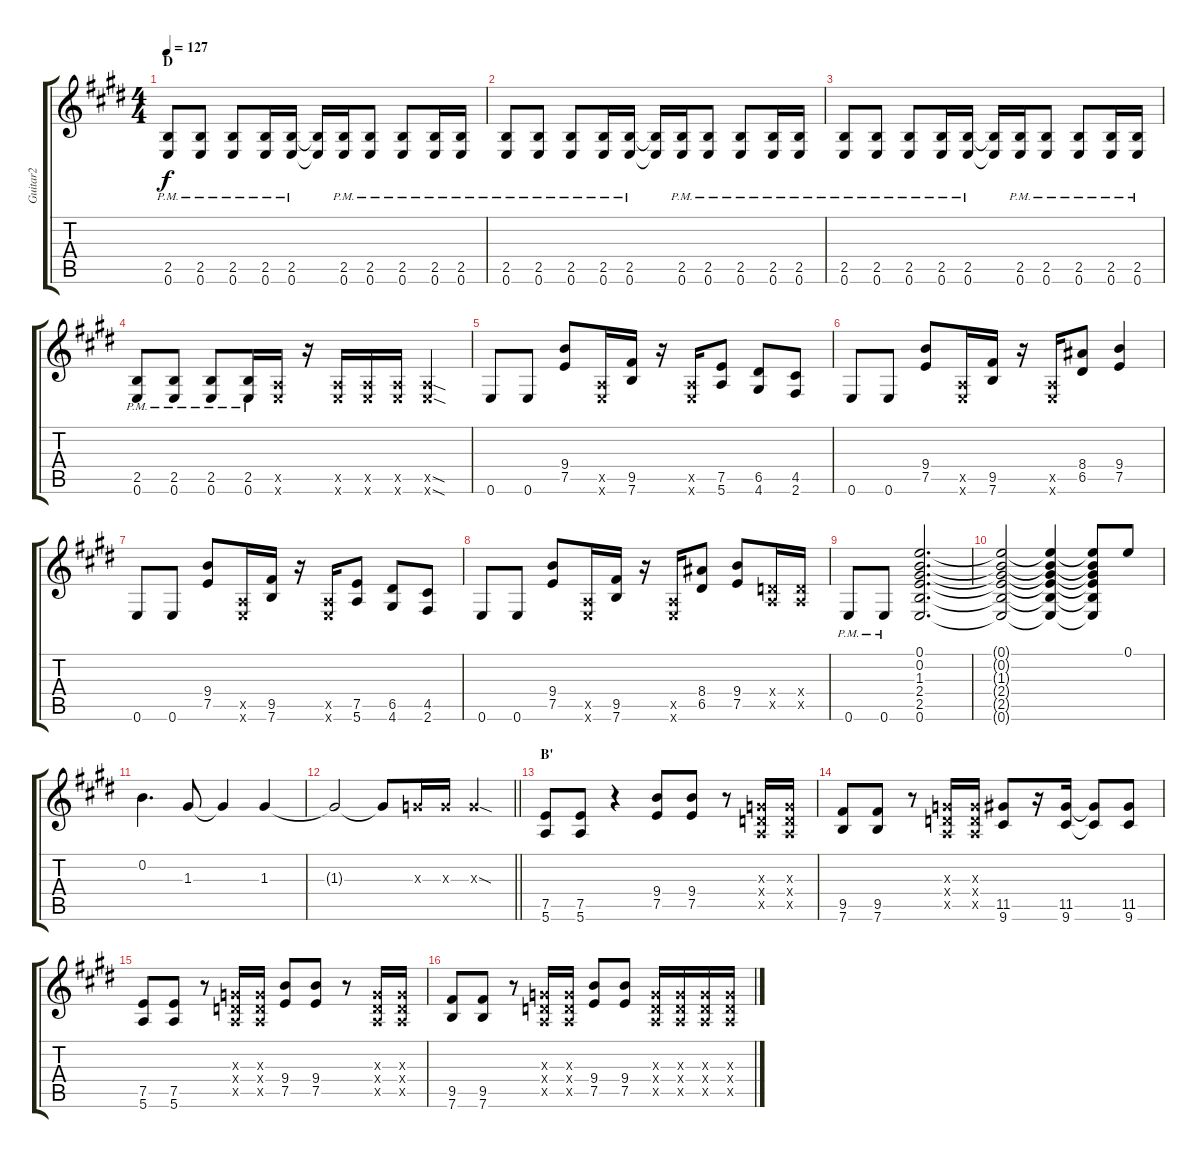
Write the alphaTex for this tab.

\track ("Guitar2" "Guitar2") {instrument overdrivenguitar}
\staff {score tabs}
\tuning (E4 B3 G3 D3 A2 E2) {hide}
\ts (4 4)
\section ("" "D")
\tempo 127
\clef g2
\ks e
(2.5{pm} 0.6{pm}).8{dy f} (2.5{pm} 0.6{pm}).8 (2.5{pm} 0.6{pm}).8 (2.5{pm} 0.6{pm}).16 (2.5{pm} 0.6{pm}).16 (2.5{t} 0.6{t}).16 (2.5{pm} 0.6{pm}).16 (2.5{pm} 0.6{pm}).8 (2.5{pm} 0.6{pm}).8 (2.5{pm} 0.6{pm}).16 (2.5{pm} 0.6{pm}).16 |
(2.5{pm} 0.6{pm}).8 (2.5{pm} 0.6{pm}).8 (2.5{pm} 0.6{pm}).8 (2.5{pm} 0.6{pm}).16 (2.5{pm} 0.6{pm}).16 (2.5{t} 0.6{t}).16 (2.5{pm} 0.6{pm}).16 (2.5{pm} 0.6{pm}).8 (2.5{pm} 0.6{pm}).8 (2.5{pm} 0.6{pm}).16 (2.5{pm} 0.6{pm}).16 |
(2.5{pm} 0.6{pm}).8 (2.5{pm} 0.6{pm}).8 (2.5{pm} 0.6{pm}).8 (2.5{pm} 0.6{pm}).16 (2.5{pm} 0.6{pm}).16 (2.5{t} 0.6{t}).16 (2.5{pm} 0.6{pm}).16 (2.5{pm} 0.6{pm}).8 (2.5{pm} 0.6{pm}).8 (2.5{pm} 0.6{pm}).16 (2.5{pm} 0.6{pm}).16 |
(2.5{pm} 0.6{pm}).8 (2.5{pm} 0.6{pm}).8 (2.5{pm} 0.6{pm}).8 (2.5{pm} 0.6{pm}).16 (0.5{x} 0.6{x}).16 r.16 (0.5{x} 0.6{x}).16 (0.5{x} 0.6{x}).16 (0.5{x} 0.6{x}).16 (0.5{sod x} 0.6{sod x}).4 |
0.6.8 0.6.8 (9.4 7.5).8 (0.5{x} 0.6{x}).16 (9.5 7.6).16 r.16 (0.5{x} 0.6{x}).16 (7.5 5.6).8 (6.5 4.6).8 (4.5 2.6).8 |
0.6.8 0.6.8 (9.4 7.5).8 (0.5{x} 0.6{x}).16 (9.5 7.6).16 r.16 (0.5{x} 0.6{x}).16 (8.4 6.5).8 (9.4 7.5).4 |
0.6.8 0.6.8 (9.4 7.5).8 (0.5{x} 0.6{x}).16 (9.5 7.6).16 r.16 (0.5{x} 0.6{x}).16 (7.5 5.6).8 (6.5 4.6).8 (4.5 2.6).8 |
0.6.8 0.6.8 (9.4 7.5).8 (0.5{x} 0.6{x}).16 (9.5 7.6).16 r.16 (0.5{x} 0.6{x}).16 (8.4 6.5).8 (9.4 7.5).8 (0.4{x} 0.5{x}).16 (0.4{x} 0.5{x}).16 |
0.6{pm}.8 0.6{pm}.8 (0.1 0.2 1.3 2.4 2.5 0.6).2{d} |
(0.1{t} 0.2{t} 1.3{t} 2.4{t} 2.5{t} 0.6{t}).2 (0.1{t} 0.2{t} 1.3{t} 2.4{t} 2.5{t} 0.6{t}).4 (0.1{t} 0.2{t} 1.3{t} 2.4{t} 2.5{t} 0.6{t}).8 0.1.8 |
0.2.4{d} 1.3.8 1.3{t}.4 1.3.4 |
\barLineRight lightlight
1.3{t}.2 1.3{t}.8 0.3{x}.16 0.3{x}.16 0.3{sod x}.4 |
\section ("" "B'")
(7.5 5.6).8 (7.5 5.6).8 r.4 (9.4 7.5).8 (9.4 7.5).8 r.8 (0.3{x} 0.4{x} 0.5{x}).16 (0.3{x} 0.4{x} 0.5{x}).16 |
(9.5 7.6).8 (9.5 7.6).8 r.8 (0.3{x} 0.4{x} 0.5{x}).16 (0.3{x} 0.4{x} 0.5{x}).16 (11.5 9.6).8 r.16 (11.5 9.6).16 (11.5{t} 9.6{t}).8 (11.5 9.6).8 |
(7.5 5.6).8 (7.5 5.6).8 r.8 (0.3{x} 0.4{x} 0.5{x}).16 (0.3{x} 0.4{x} 0.5{x}).16 (9.4 7.5).8 (9.4 7.5).8 r.8 (0.3{x} 0.4{x} 0.5{x}).16 (0.3{x} 0.4{x} 0.5{x}).16 |
(9.5 7.6).8 (9.5 7.6).8 r.8 (0.3{x} 0.4{x} 0.5{x}).16 (0.3{x} 0.4{x} 0.5{x}).16 (9.4 7.5).8 (9.4 7.5).8 (0.3{x} 0.4{x} 0.5{x}).16 (0.3{x} 0.4{x} 0.5{x}).16 (0.3{x} 0.4{x} 0.5{x}).16 (0.3{x} 0.4{x} 0.5{x}).16
